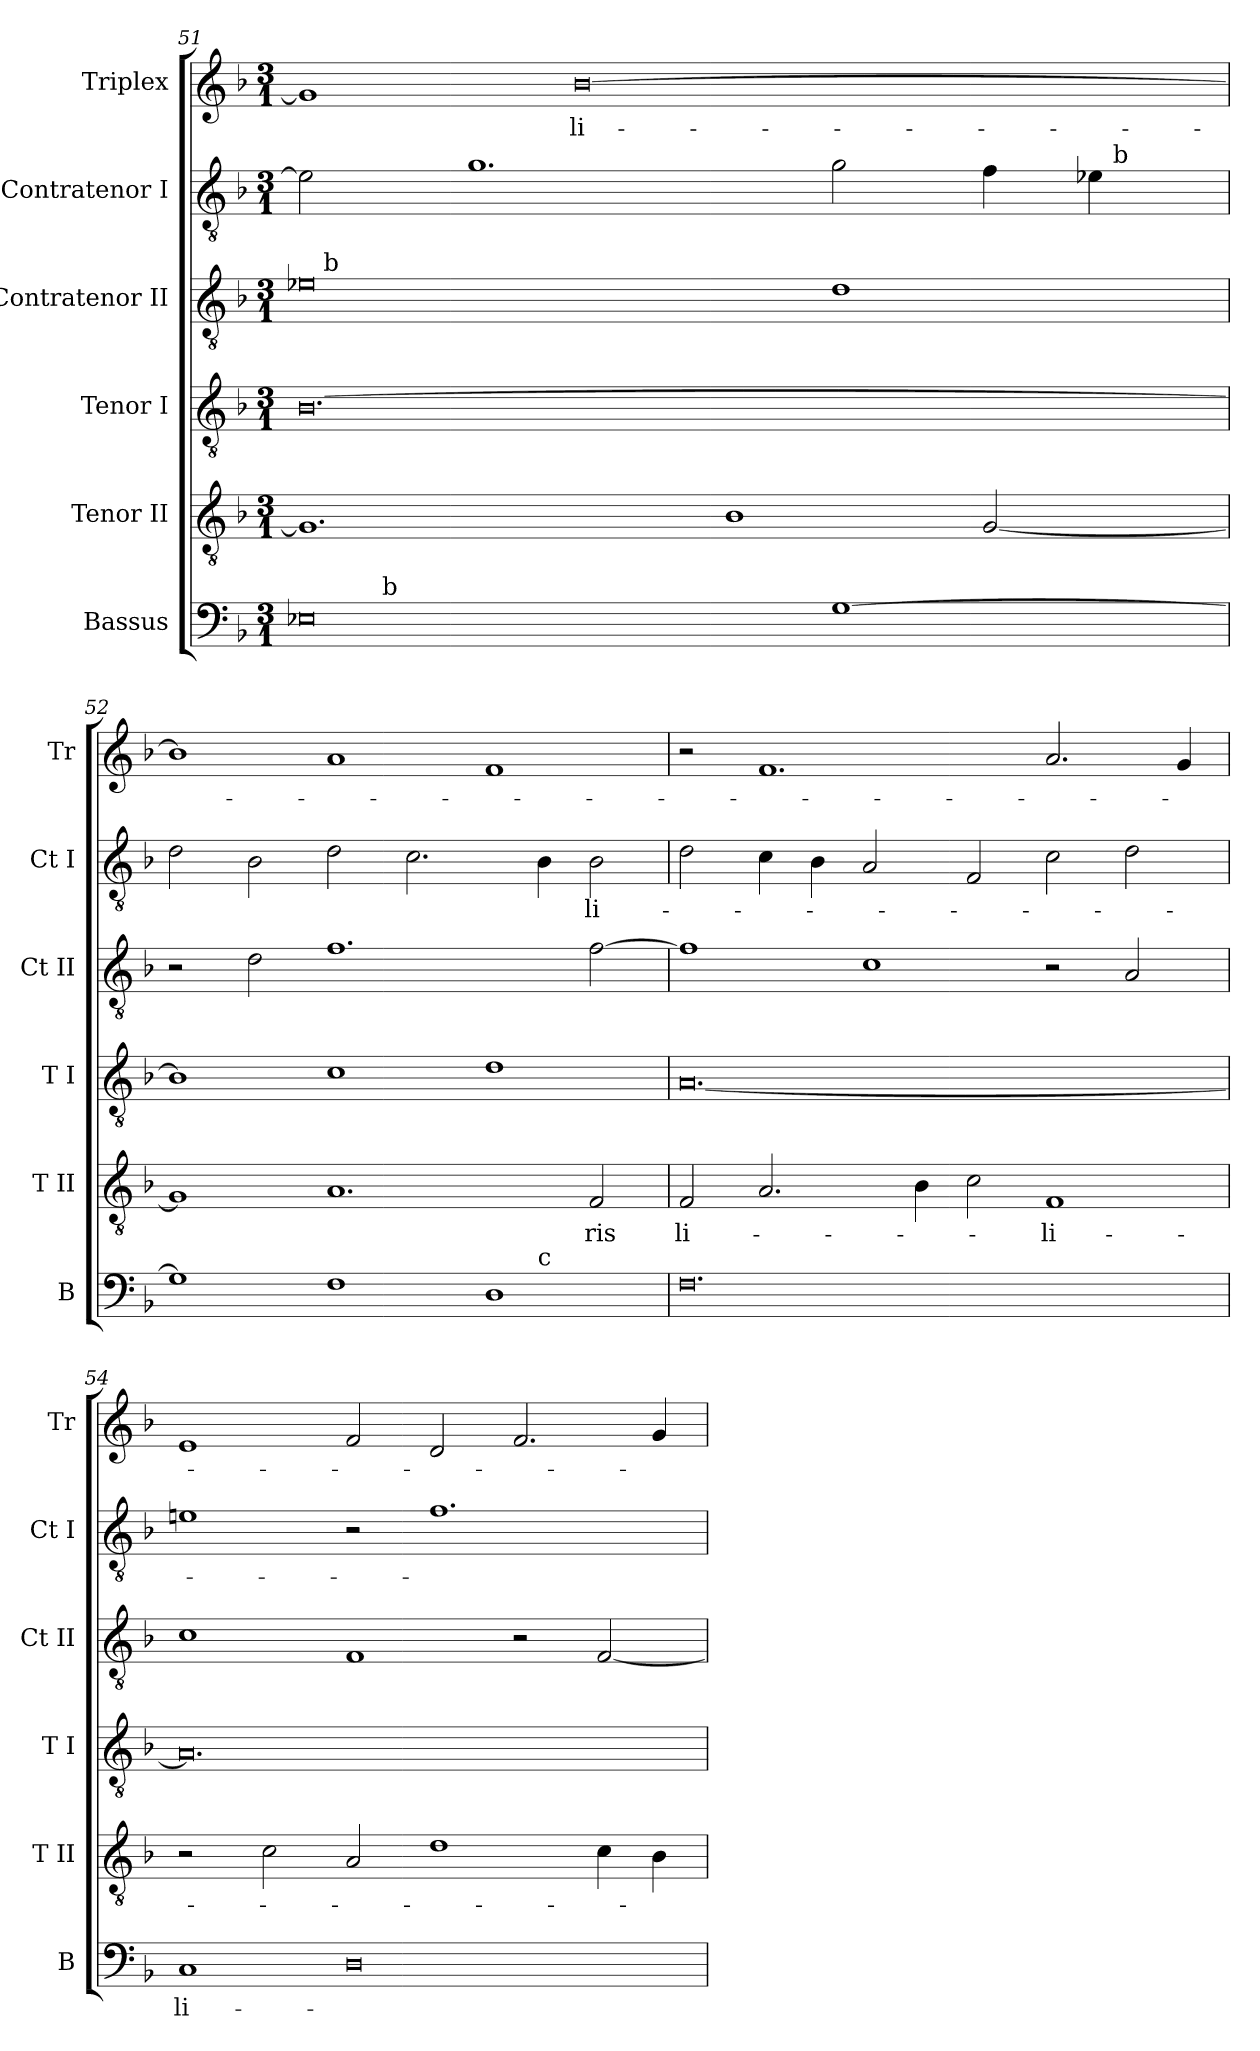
**kern	**text	**kern	**text	**kern	**kern	**kern	**text	**kern	**text
*part6	*part6	*part5	*part5	*part4	*part3	*part2	*part2	*part1	*part1
*staff6	*staff6	*staff5	*staff5	*staff4	*staff3	*staff2	*staff2	*staff1	*staff1
*I"Bassus	*	*I"Tenor II	*	*I"Tenor I	*I"Contratenor II	*I"Contratenor I	*	*I"Triplex	*
*I'B	*	*I'T II	*	*I'T I	*I'Ct II	*I'Ct I	*	*I'Tr	*
*clefF4	*	*clefGv2	*	*clefGv2	*clefGv2	*clefGv2	*	*clefG2	*
*	*	*ITrd7c12	*	*ITrd7c12	*ITrd7c12	*ITrd7c12	*	*	*
*k[b-]	*	*k[b-]	*	*k[b-]	*k[b-]	*k[b-]	*	*k[b-]	*
*F:	*	*F:	*	*F:	*F:	*F:	*	*F:	*
*M3/1	*	*M3/1	*	*M3/1	*M3/1	*M3/1	*	*M3/1	*
=51	=51	=51	=51	=51	=51	=51	=51	=51	=51
*^	*	*	*	*	*^	*^	*	*	*
0E-i	8ryy	.	1.GGi]	.	[>0.BB-i	0E-i	32ryy	2E-i\]	1ryy	.	1gi]	.
.	.	.	.	.	.	.	256ryy	.	.	.	.	.
!	!	!	!	!	!	!	!LO:TX:a:t=b	!	!	!	!	!
.	.	.	.	.	.	.	1ryy	.	.	.	.	.
.	64ryy	.	.	.	.	.	.	.	.	.	.	.
.	256..ryy	.	.	.	.	.	.	.	.	.	.	.
!	!LO:TX:a:t=b	!	!	!	!	!	!	!	!	!	!	!
.	1ryy	.	.	.	.	.	.	.	.	.	.	.
.	.	.	.	.	.	.	.	1.Gi	.	.	.	.
!	!	!	!	!	!	!	!	!	!	!	!	!LO:LY:b:color=#000000
.	.	.	.	.	.	.	.	.	1ryy	.	[>0b-i	-li-
.	.	.	.	.	.	.	1ryy	.	.	.	.	.
.	1ryy	.	.	.	.	.	.	.	.	.	.	.
.	.	.	1BB-i	.	.	.	.	.	.	.	.	.
[>1Gi	.	.	.	.	.	1Di	.	2Gi\	2ryy	.	.	.
.	.	.	.	.	.	.	2ryy	.	.	.	.	.
.	2ryy	.	.	.	.	.	.	.	.	.	.	.
.	.	.	[<2GGi/	.	.	.	.	4Fi\	4ryy	.	.	.
.	.	.	.	.	.	.	4ryy	.	.	.	.	.
.	4ryy	.	.	.	.	.	.	.	.	.	.	.
.	.	.	.	.	.	.	.	4E-i\	32ryy	.	.	.
.	.	.	.	.	.	.	.	.	256ryy	.	.	.
!	!	!	!	!	!	!	!	!	!LO:TX:a:t=b	!	!	!
.	.	.	.	.	.	.	8ryy	.	8ryy	.	.	.
.	16ryy	.	.	.	.	.	.	.	.	.	.	.
.	.	.	.	.	.	.	16ryy	.	16ryy	.	.	.
.	32ryy	.	.	.	.	.	.	.	.	.	.	.
.	.	.	.	.	.	.	64..ryy	.	64..ryy	.	.	.
.	128ryy	.	.	.	.	.	.	.	.	.	.	.
.	1024ryy	.	.	.	.	.	.	.	.	.	.	.
*	*	*	*	*	*	*v	*v	*	*	*	*	*
*	*	*	*	*	*	*	*v	*v	*	*	*
!!LO:LB:g=z
=52`	=52`	=52`	=52`	=52`	=52`	=52`	=52`	=52`	=52`	=52`
1Gi]	1ryy	.	1GGi]	.	1BB-i]	2r	2Di\	.	1b-i]	.
.	.	.	.	.	.	2Di\	2BB-i\	.	.	.
1Fi	1ryy	.	1.AAi	.	1Ci	1.Fi	2Di\	.	1ai	.
.	.	.	.	.	.	.	2.Ci\	.	.	.
1Di	4ryy	.	.	.	1Di	.	.	.	1fi	.
!	!LO:TX:a:t=c	!	!	!	!	!	!	!	!	!
.	2.ryy	.	.	.	.	.	4BB-i\	.	.	.
!	!	!	!	!LO:LY:b:color=#000000	!	!	!	!	!	!
!	!	!	!	!	!	!	!	!LO:LY:b:color=#000000	!	!
.	.	.	2FFi/	-ris	.	[>2Fi\	2BB-i\	-li-	.	.
*v	*v	*	*	*	*	*	*	*	*	*
=53`	=53`	=53`	=53`	=53`	=53`	=53`	=53`	=53`	=53`
*^	*	*	*	*	*	*	*	*	*
!	!	!	!	!LO:LY:b:color=#000000	!	!	!	!	!	!
*v	*v	*	*	*	*	*	*	*	*	*
0.Fi	.	2FFi/	li-	[<0.AAi	1Fi]	2Di\	.	2r	.
.	.	2.AAi/	.	.	.	4Ci\	.	1.fi	.
.	.	.	.	.	.	4BB-i\	.	.	.
.	.	.	.	.	1Ci	2AAi/	.	.	.
.	.	4BB-i\	.	.	.	.	.	.	.
.	.	2Ci\	.	.	.	2FFi/	.	.	.
!	!	!	!LO:LY:b:color=#000000	!	!	!	!	!	!
.	.	1FFi	-li-	.	2r	2Ci\	.	2.ai/	.
.	.	.	.	.	2AAi/	2Di\	.	.	.
.	.	.	.	.	.	.	.	4gi/	.
=54`	=54`	=54`	=54`	=54`	=54`	=54`	=54`	=54`	=54`
!	!LO:LY:b:color=#000000	!	!	!	!	!	!	!	!
1Ci	-li-	2r	.	0.AAi]	1Ci	1Eni	.	1ei	.
.	.	2Ci\	.	.	.	.	.	.	.
0Di	.	2AAi/	.	.	1FFi	2r	.	2fi/	.
.	.	1Di	.	.	.	1.Fi	.	2di/	.
.	.	.	.	.	2r	.	.	2.fi/	.
.	.	4Ci\	.	.	[<2FFi/	.	.	.	.
.	.	4BB-i\	.	.	.	.	.	4gi/	.
=`	=`	=`	=`	=`	=`	=`	=`	=`	=`
*-	*-	*-	*-	*-	*-	*-	*-	*-	*-
